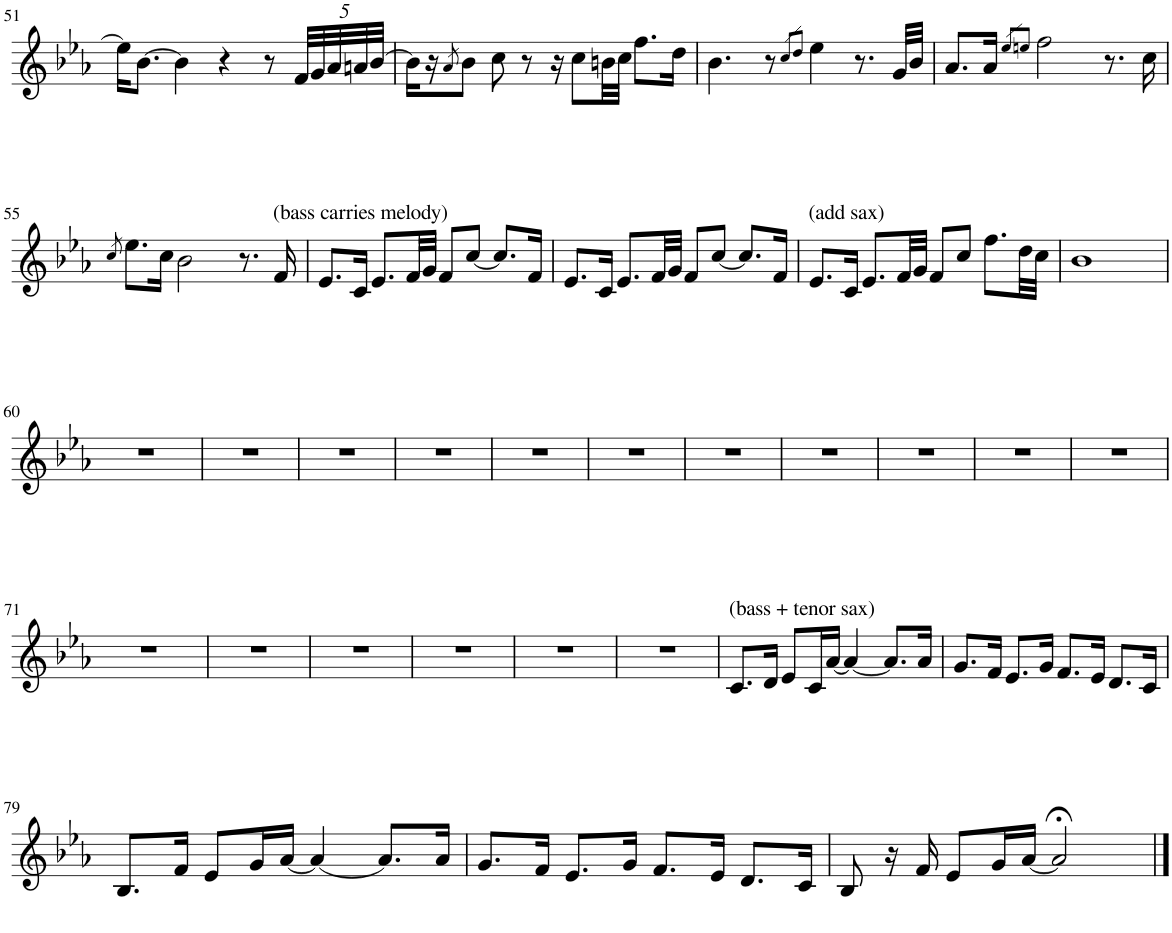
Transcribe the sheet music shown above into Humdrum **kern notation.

**kern
*part1
*staff1
*I"Violin
*I'Vln.
!!LO:PB:g=z
*clefG2
*k[b-e-a-]
*M4/4
=51
16ee-\KL]
[8.b-\J
4b-\]
4r
8r
*Xbrackettup
40f/LLL
40g/
40a-/
40an/
[40b-/JJJ
=52
16b-\LL]
16r
8qa-/
8b-\J
8cc\
8r
16r
8cc\L
32bn\LL
32cc\JJJ
8.ff\L
16dd\Jk
=53
4.b-\
8r
8qcc/L
8qdd/J
4ee-\
8.r
32g/LLL
32b-/JJJ
=54
8.a-/L
16a-/Jk
8qee-/L
8qeen/J
2ff\
8.r
16cc\
!!LO:LB:g=z
=55
8qcc/
8.ee-\L
16cc\Jk
2b-\
8.r
!LO:TX:a:t=(bass carries melody)
16f/
=56
8.e-/L
16c/Jk
8.e-/L
32f/LL
32g/JJJ
8f/L
[8cc/J
8.cc/L]
16f/Jk
=57
8.e-/L
16c/Jk
8.e-/L
32f/LL
32g/JJJ
8f/L
[8cc/J
8.cc/L]
16f/Jk
=58
!LO:TX:a:t=(add sax)
8.e-/L
16c/Jk
8.e-/L
32f/LL
32g/JJJ
8f/L
8cc/J
8.ff\L
32dd\LL
32cc\JJJ
=59
1b-
!!LO:LB:g=z
=60
1r
=61
1r
=62
1r
=63
1r
=64
1r
=65
1r
=66
1r
=67
1r
=68
1r
=69
1r
=70
1r
!!LO:LB:g=z
=71
1r
=72
1r
=73
1r
=74
1r
=75
1r
=76
1r
=77
!LO:TX:a:t=(bass + tenor sax)
8.c/L
16d/Jk
8e-/L
16c/L
[16a-/JJ
4a-/_
8.a-/L]
16a-/Jk
=78
8.g/L
16f/Jk
8.e-/L
16g/Jk
8.f/L
16e-/Jk
8.d/L
16c/Jk
!!LO:LB:g=z
=79
8.B-/L
16f/Jk
8e-/L
16g/L
[16a-/JJ
4a-/_
8.a-/L]
16a-/Jk
=80
8.g/L
16f/Jk
8.e-/L
16g/Jk
8.f/L
16e-/Jk
8.d/L
16c/Jk
=81
8B-/
16r
16f/
8e-/L
16g/L
[16a-/JJ
2a-;</]
==
*-
